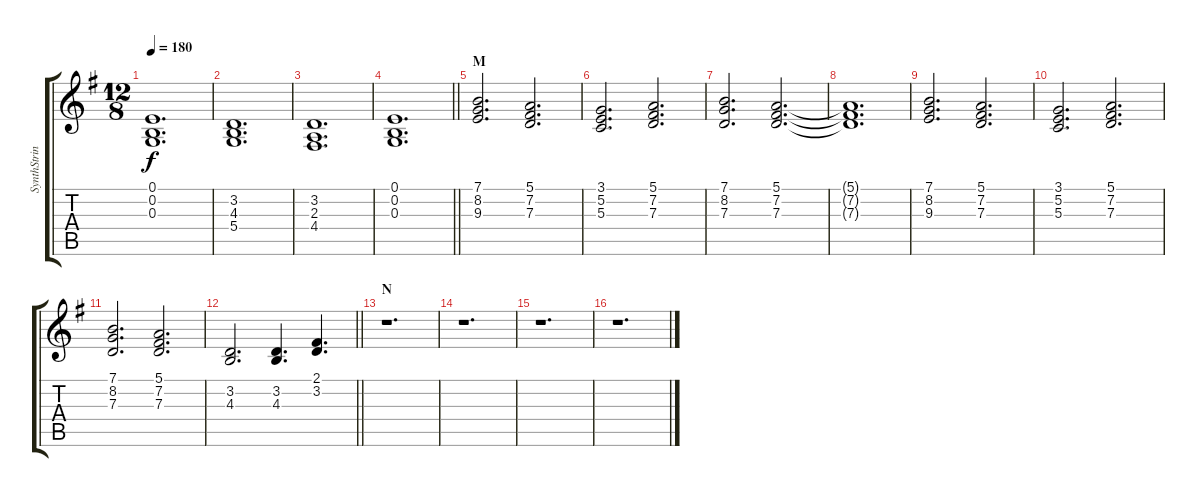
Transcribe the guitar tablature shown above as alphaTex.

\track ("SynthString" "SynthStrin") {instrument synthstrings2}
\staff {score tabs}
\tuning (E4 B3 G3 D3 A2 E2) {hide}
\ts (12 8)
\tempo 180
\clef g2
\ks g
(0.1 0.2 0.3).1{d dy f} |
(3.2 4.3 5.4).1{d} |
(3.2 2.3 4.4).1{d} |
\barLineRight lightlight
(0.1 0.2 0.3).1{d} |
\section ("" "M")
(7.1 8.2 9.3).2{d} (5.1 7.2 7.3).2{d} |
(3.1 5.2 5.3).2{d} (5.1 7.2 7.3).2{d} |
(7.1 8.2 7.3).2{d} (5.1 7.2 7.3).2{d} |
(5.1{t} 7.2{t} 7.3{t}).1{d} |
(7.1 8.2 9.3).2{d} (5.1 7.2 7.3).2{d} |
(3.1 5.2 5.3).2{d} (5.1 7.2 7.3).2{d} |
(7.1 8.2 7.3).2{d} (5.1 7.2 7.3).2{d} |
\barLineRight lightlight
(3.2 4.3).2{d} (3.2 4.3).4{d} (2.1 3.2).4{d} |
\section ("" "N")
r.1{d} |
r.1{d} |
r.1{d} |
r.1{d}
